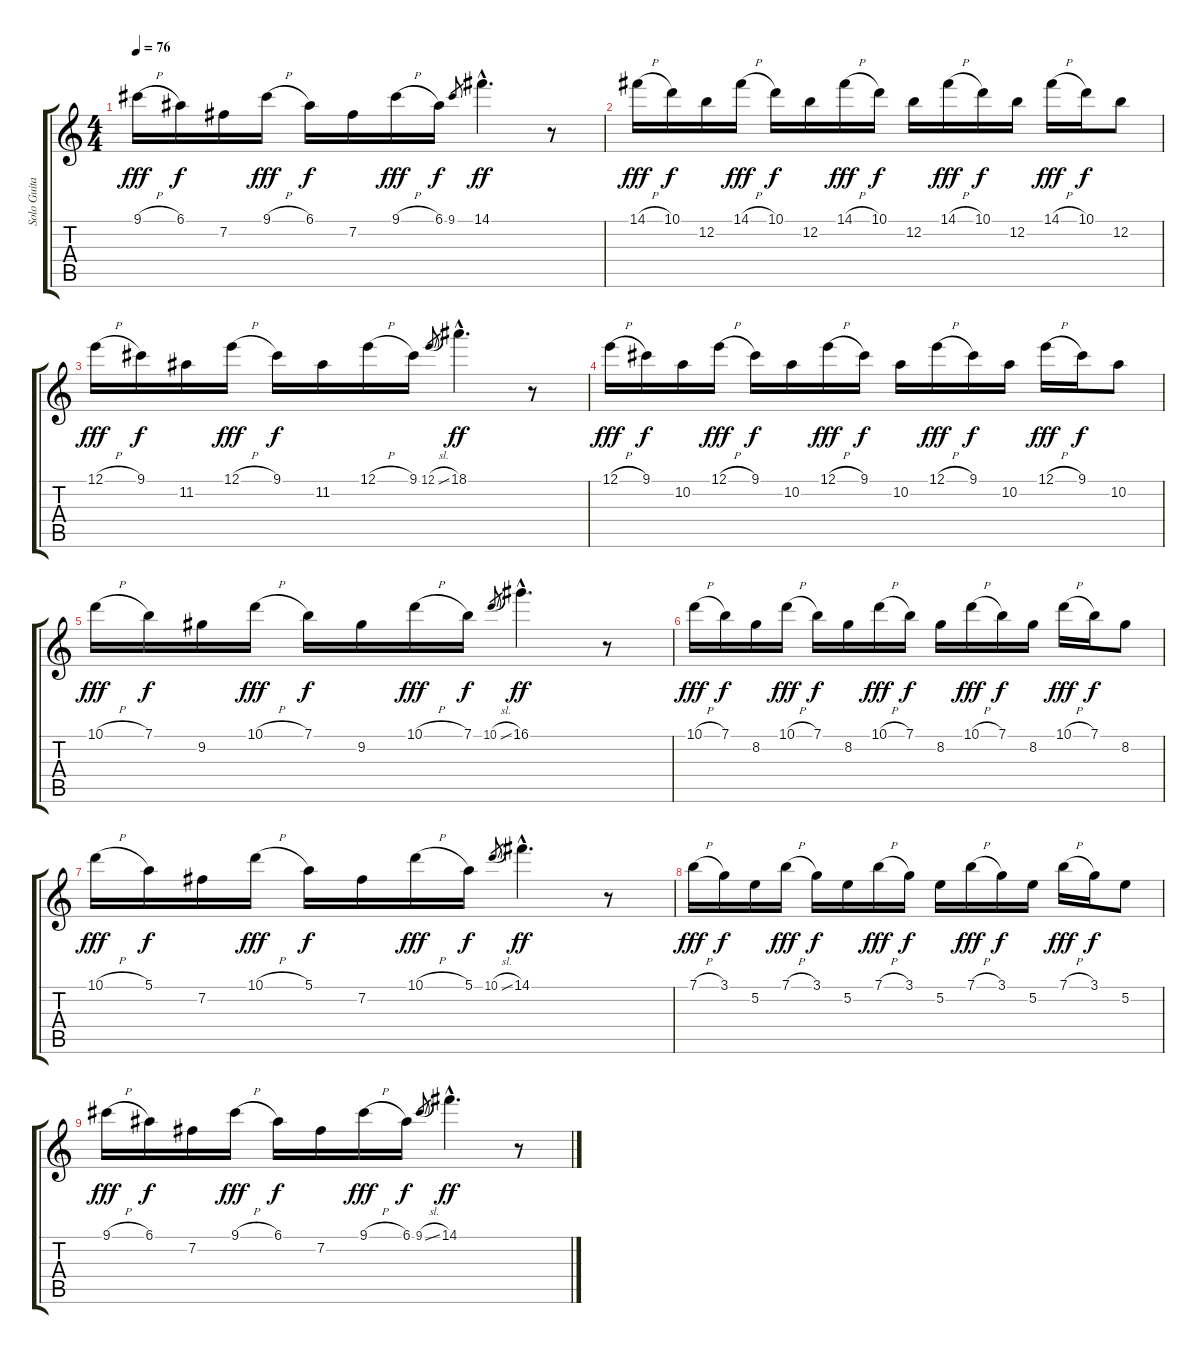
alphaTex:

\track ("Solo Guitar 1" "Solo Guita") {instrument overdrivenguitar}
\staff {score tabs}
\tuning (E4 B3 G3 D3 A2 E2) {hide}
\ts (4 4)
\tempo 76
\clef g2
\ks c
9.1{h}.16{dy fff} 6.1.16{dy f} 7.2.16 9.1{h}.16{dy fff} 6.1.16{dy f} 7.2.16 9.1{h}.16{dy fff} 6.1.16{dy f} 9.1.8{gr} 14.1{hac}.4{d dy ff} r.8 |
14.1{h}.16{dy fff volume 14} 10.1.16{dy f} 12.2.16 14.1{h}.16{dy fff} 10.1.16{dy f} 12.2.16 14.1{h}.16{dy fff} 10.1.16{dy f} 12.2.16 14.1{h}.16{dy fff} 10.1.16{dy f} 12.2.16 14.1{h}.16{dy fff} 10.1.16{dy f} 12.2.8 |
12.1{h}.16{dy fff} 9.1.16{dy f} 11.2.16 12.1{h}.16{dy fff} 9.1.16{dy f} 11.2.16 12.1{h}.16 9.1.16 12.1{sl}.8{gr} 18.1{hac}.4{d dy ff} r.8 |
12.1{h}.16{dy fff volume 8} 9.1.16{dy f} 10.2.16 12.1{h}.16{dy fff} 9.1.16{dy f} 10.2.16 12.1{h}.16{dy fff} 9.1.16{dy f} 10.2.16 12.1{h}.16{dy fff} 9.1.16{dy f} 10.2.16 12.1{h}.16{dy fff} 9.1.16{dy f} 10.2.8 |
10.1{h}.16{dy fff} 7.1.16{dy f} 9.2.16 10.1{h}.16{dy fff} 7.1.16{dy f} 9.2.16 10.1{h}.16{dy fff} 7.1.16{dy f} 10.1{sl}.8{gr} 16.1{hac}.4{d dy ff} r.8 |
10.1{h}.16{dy fff volume 4} 7.1.16{dy f} 8.2.16 10.1{h}.16{dy fff} 7.1.16{dy f} 8.2.16 10.1{h}.16{dy fff} 7.1.16{dy f} 8.2.16 10.1{h}.16{dy fff} 7.1.16{dy f} 8.2.16 10.1{h}.16{dy fff} 7.1.16{dy f} 8.2.8 |
10.1{h}.16{dy fff} 5.1.16{dy f} 7.2.16 10.1{h}.16{dy fff} 5.1.16{dy f} 7.2.16 10.1{h}.16{dy fff} 5.1.16{dy f} 10.1{sl}.8{gr} 14.1{hac}.4{d dy ff} r.8 |
7.1{h}.16{dy fff volume 0} 3.1.16{dy f} 5.2.16 7.1{h}.16{dy fff} 3.1.16{dy f} 5.2.16 7.1{h}.16{dy fff} 3.1.16{dy f} 5.2.16 7.1{h}.16{dy fff} 3.1.16{dy f} 5.2.16 7.1{h}.16{dy fff} 3.1.16{dy f} 5.2.8 |
9.1{h}.16{dy fff} 6.1.16{dy f} 7.2.16 9.1{h}.16{dy fff} 6.1.16{dy f} 7.2.16 9.1{h}.16{dy fff} 6.1.16{dy f} 9.1{sl}.8{gr} 14.1{hac}.4{d dy ff} r.8
